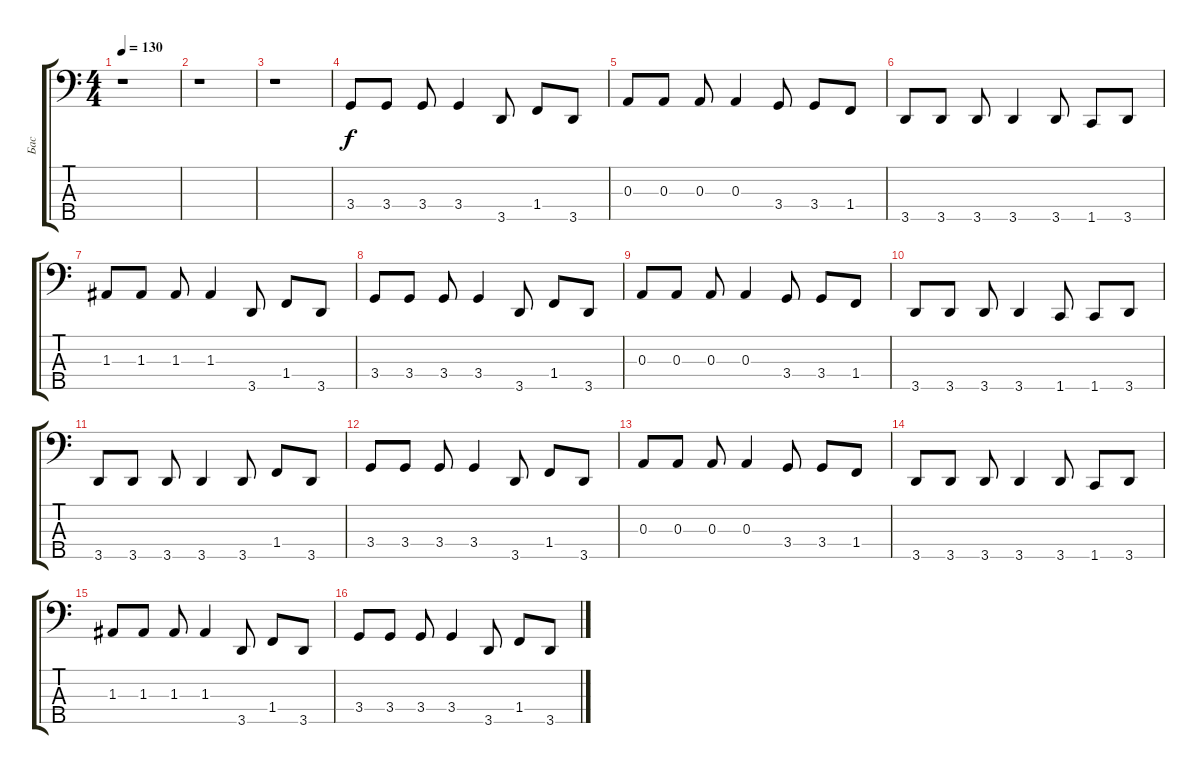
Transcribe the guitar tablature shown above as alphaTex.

\track ("Бас" "Бас") {instrument electricbassfinger}
\staff {score tabs}
\tuning (G2 D2 A1 E1 B0) {hide}
\ts (4 4)
\tempo 130
\clef f4
\ks c
r.1{dy f} |
r.1 |
r.1 |
3.4.8 3.4.8 3.4.8 3.4.4 3.5.8 1.4.8 3.5.8 |
0.3.8 0.3.8 0.3.8 0.3.4 3.4.8 3.4.8 1.4.8 |
3.5.8 3.5.8 3.5.8 3.5.4 3.5.8 1.5.8 3.5.8 |
1.3.8 1.3.8 1.3.8 1.3.4 3.5.8 1.4.8 3.5.8 |
3.4.8 3.4.8 3.4.8 3.4.4 3.5.8 1.4.8 3.5.8 |
0.3.8 0.3.8 0.3.8 0.3.4 3.4.8 3.4.8 1.4.8 |
3.5.8 3.5.8 3.5.8 3.5.4 1.5.8 1.5.8 3.5.8 |
3.5.8 3.5.8 3.5.8 3.5.4 3.5.8 1.4.8 3.5.8 |
3.4.8 3.4.8 3.4.8 3.4.4 3.5.8 1.4.8 3.5.8 |
0.3.8 0.3.8 0.3.8 0.3.4 3.4.8 3.4.8 1.4.8 |
3.5.8 3.5.8 3.5.8 3.5.4 3.5.8 1.5.8 3.5.8 |
1.3.8 1.3.8 1.3.8 1.3.4 3.5.8 1.4.8 3.5.8 |
3.4.8 3.4.8 3.4.8 3.4.4 3.5.8 1.4.8 3.5.8
